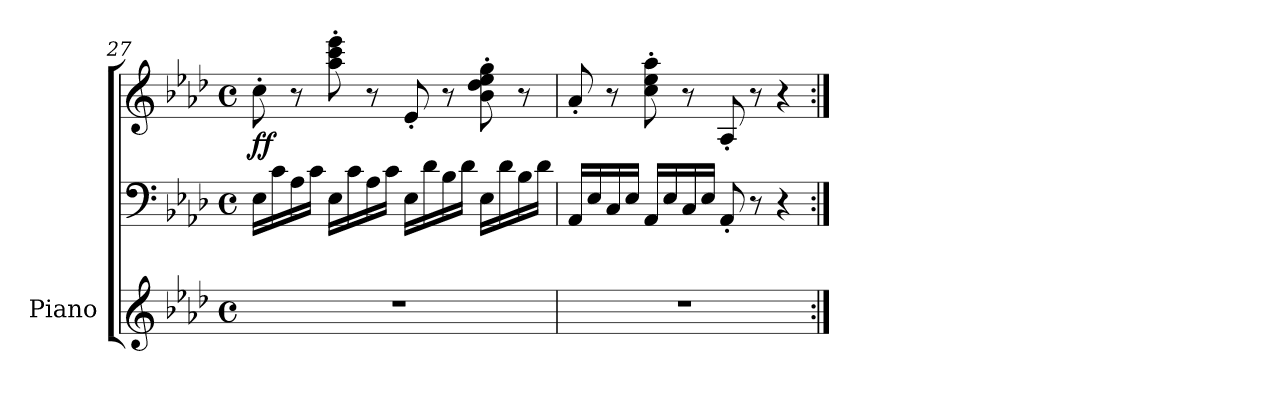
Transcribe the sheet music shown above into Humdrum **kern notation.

**kern	**kern	**kern	**dynam
*part1	*part1	*part1	*part1
*staff3	*staff2	*staff1	*staff1/2/3
*I"Piano	*	*	*
*I'Pno	*	*	*
*clefG2	*clefF4	*clefG2	*
*k[b-e-a-d-]	*k[b-e-a-d-]	*k[b-e-a-d-]	*
*M4/4	*M4/4	*M4/4	*
*met(c)	*met(c)	*met(c)	*
=27	=27	=27	=27
!	!	!	!LO:DY:b
1r	16E-\LL	8cc'\	ff
.	16c\	.	.
.	16A-\	8r	.
.	16c\JJ	.	.
.	16E-\LL	8aa-\' 8ccc\' 8eee-\'	.
.	16c\	.	.
.	16A-\	8r	.
.	16c\JJ	.	.
.	16E-\LL	8e-'/	.
.	16d-\	.	.
.	16B-\	8r	.
.	16d-\JJ	.	.
.	16E-\LL	8b-\' 8dd-\' 8ee-\' 8gg\'	.
.	16d-\	.	.
.	16B-\	8r	.
.	16d-\JJ	.	.
=28	=28	=28	=28
1r	16AA-/LL	8a-'/	.
.	16E-/	.	.
.	16C/	8r	.
.	16E-/JJ	.	.
.	16AA-/LL	8cc\' 8ee-\' 8aa-\'	.
.	16E-/	.	.
.	16C/	8r	.
.	16E-/JJ	.	.
.	8AA-'/	8A-'/	.
.	8r	8r	.
.	4r	4r	.
=:|!	=:|!	=:|!	=:|!
*-	*-	*-	*-
